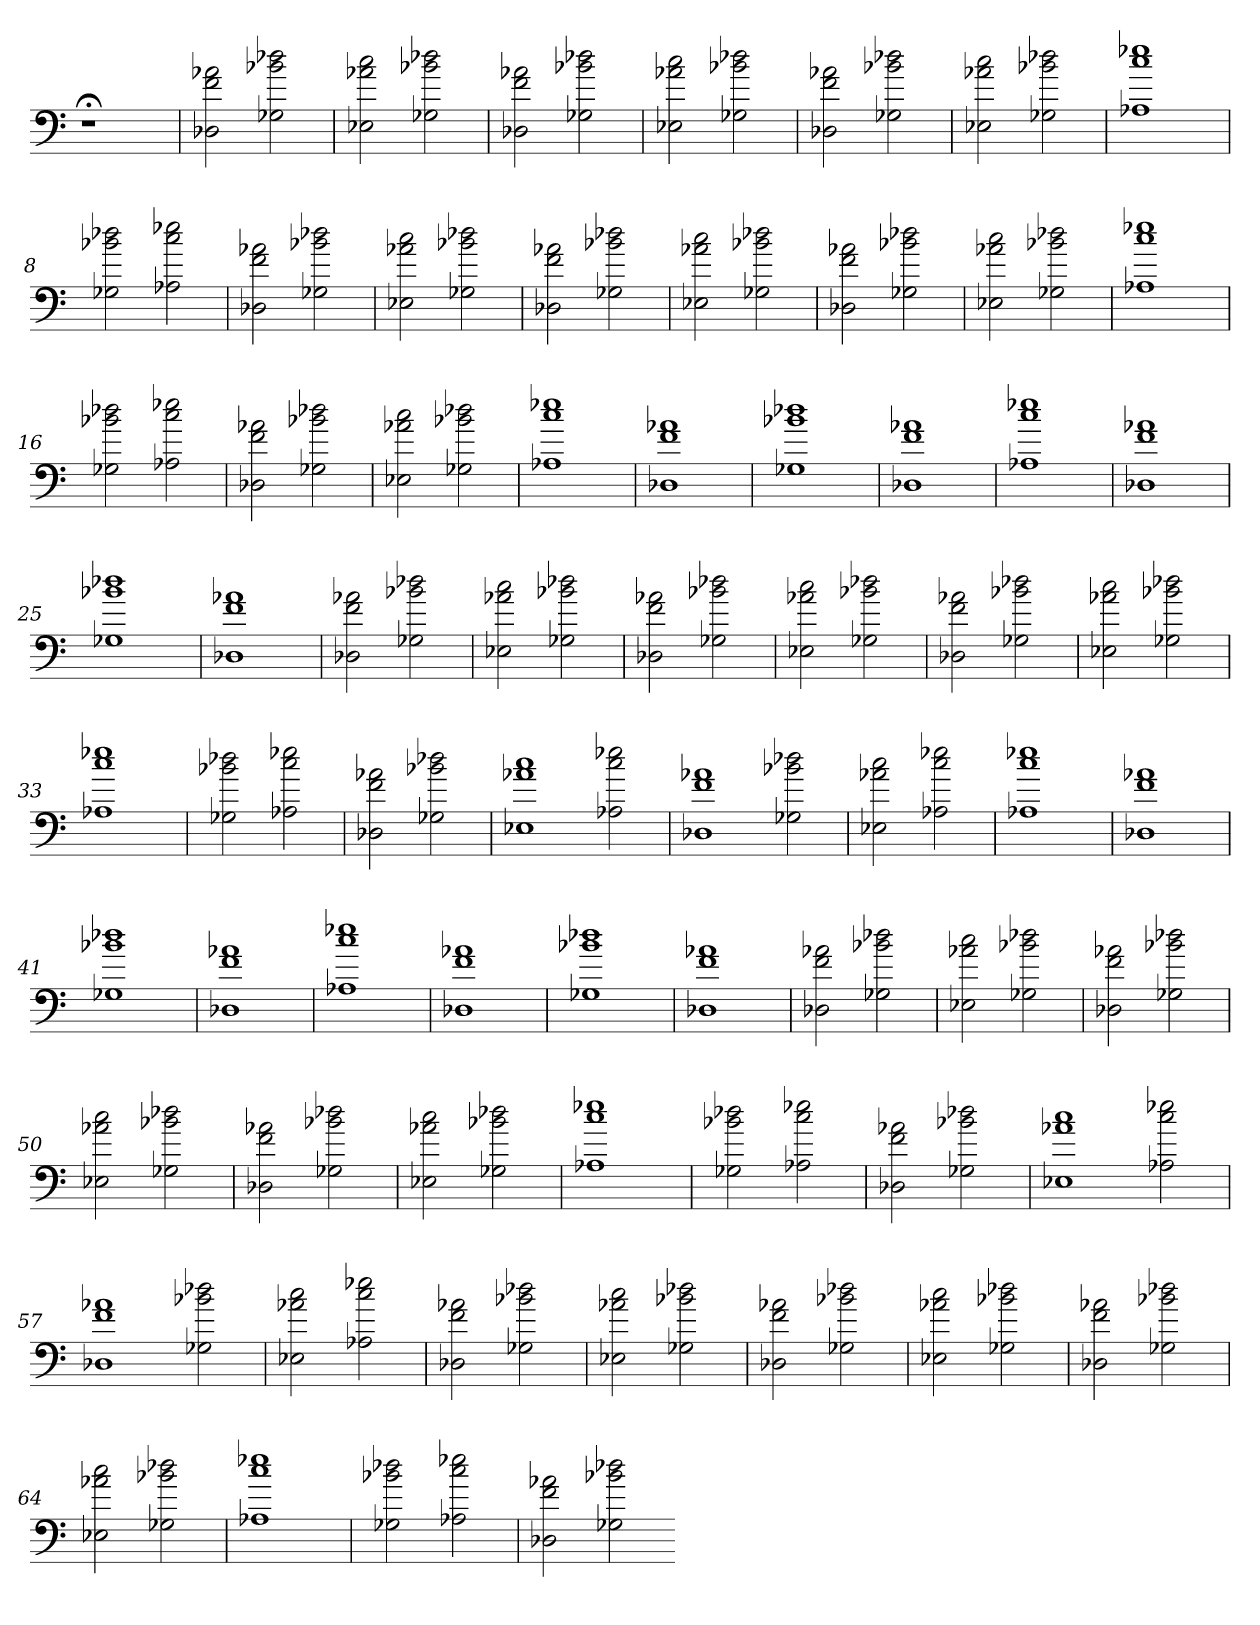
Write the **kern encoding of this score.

**kern
*part1
*staff1
=
1r;<
=1
2D-X 2f 2a-X
2G-X 2b-X 2dd-X
=2
2E-X 2a-X 2cc
2G-X 2b-X 2dd-X
=3
2D-X 2f 2a-X
2G-X 2b-X 2dd-X
=4
2E-X 2a-X 2cc
2G-X 2b-X 2dd-X
=5
2D-X 2f 2a-X
2G-X 2b-X 2dd-X
=6
2E-X 2a-X 2cc
2G-X 2b-X 2dd-X
=7
1A-X 1cc 1ee-X
=8
2G-X 2b-X 2dd-X
2A-X 2cc 2ee-X
=9
2D-X 2f 2a-X
2G-X 2b-X 2dd-X
=10
2E-X 2a-X 2cc
2G-X 2b-X 2dd-X
=11
2D-X 2f 2a-X
2G-X 2b-X 2dd-X
=12
2E-X 2a-X 2cc
2G-X 2b-X 2dd-X
=13
2D-X 2f 2a-X
2G-X 2b-X 2dd-X
=14
2E-X 2a-X 2cc
2G-X 2b-X 2dd-X
=15
1A-X 1cc 1ee-X
=16
2G-X 2b-X 2dd-X
2A-X 2cc 2ee-X
=17
2D-X 2f 2a-X
2G-X 2b-X 2dd-X
=18
2E-X 2a-X 2cc
2G-X 2b-X 2dd-X
=19
1A-X 1cc 1ee-X
=20
1D-X 1f 1a-X
=21
1G-X 1b-X 1dd-X
=22
1D-X 1f 1a-X
=23
1A-X 1cc 1ee-X
=24
1D-X 1f 1a-X
=25
1G-X 1b-X 1dd-X
=26
1D-X 1f 1a-X
=27
2D-X 2f 2a-X
2G-X 2b-X 2dd-X
=28
2E-X 2a-X 2cc
2G-X 2b-X 2dd-X
=29
2D-X 2f 2a-X
2G-X 2b-X 2dd-X
=30
2E-X 2a-X 2cc
2G-X 2b-X 2dd-X
=31
2D-X 2f 2a-X
2G-X 2b-X 2dd-X
=32
2E-X 2a-X 2cc
2G-X 2b-X 2dd-X
=33
1A-X 1cc 1ee-X
=34
2G-X 2b-X 2dd-X
2A-X 2cc 2ee-X
=35
2D-X 2f 2a-X
2G-X 2b-X 2dd-X
=36
1E-X 1a-X 1cc
2A-X 2cc 2ee-X
=37
1D-X 1f 1a-X
2G-X 2b-X 2dd-X
=38
2E-X 2a-X 2cc
2A-X 2cc 2ee-X
=39
1A-X 1cc 1ee-X
=40
1D-X 1f 1a-X
=41
1G-X 1b-X 1dd-X
=42
1D-X 1f 1a-X
=43
1A-X 1cc 1ee-X
=44
1D-X 1f 1a-X
=45
1G-X 1b-X 1dd-X
=46
1D-X 1f 1a-X
=47
2D-X 2f 2a-X
2G-X 2b-X 2dd-X
=48
2E-X 2a-X 2cc
2G-X 2b-X 2dd-X
=49
2D-X 2f 2a-X
2G-X 2b-X 2dd-X
=50
2E-X 2a-X 2cc
2G-X 2b-X 2dd-X
=51
2D-X 2f 2a-X
2G-X 2b-X 2dd-X
=52
2E-X 2a-X 2cc
2G-X 2b-X 2dd-X
=53
1A-X 1cc 1ee-X
=54
2G-X 2b-X 2dd-X
2A-X 2cc 2ee-X
=55
2D-X 2f 2a-X
2G-X 2b-X 2dd-X
=56
1E-X 1a-X 1cc
2A-X 2cc 2ee-X
=57
1D-X 1f 1a-X
2G-X 2b-X 2dd-X
=58
2E-X 2a-X 2cc
2A-X 2cc 2ee-X
=59
2D-X 2f 2a-X
2G-X 2b-X 2dd-X
=60
2E-X 2a-X 2cc
2G-X 2b-X 2dd-X
=61
2D-X 2f 2a-X
2G-X 2b-X 2dd-X
=62
2E-X 2a-X 2cc
2G-X 2b-X 2dd-X
=63
2D-X 2f 2a-X
2G-X 2b-X 2dd-X
=64
2E-X 2a-X 2cc
2G-X 2b-X 2dd-X
=65
1A-X 1cc 1ee-X
=66
2G-X 2b-X 2dd-X
2A-X 2cc 2ee-X
=67
2D-X 2f 2a-X
2G-X 2b-X 2dd-X
=-
*-
